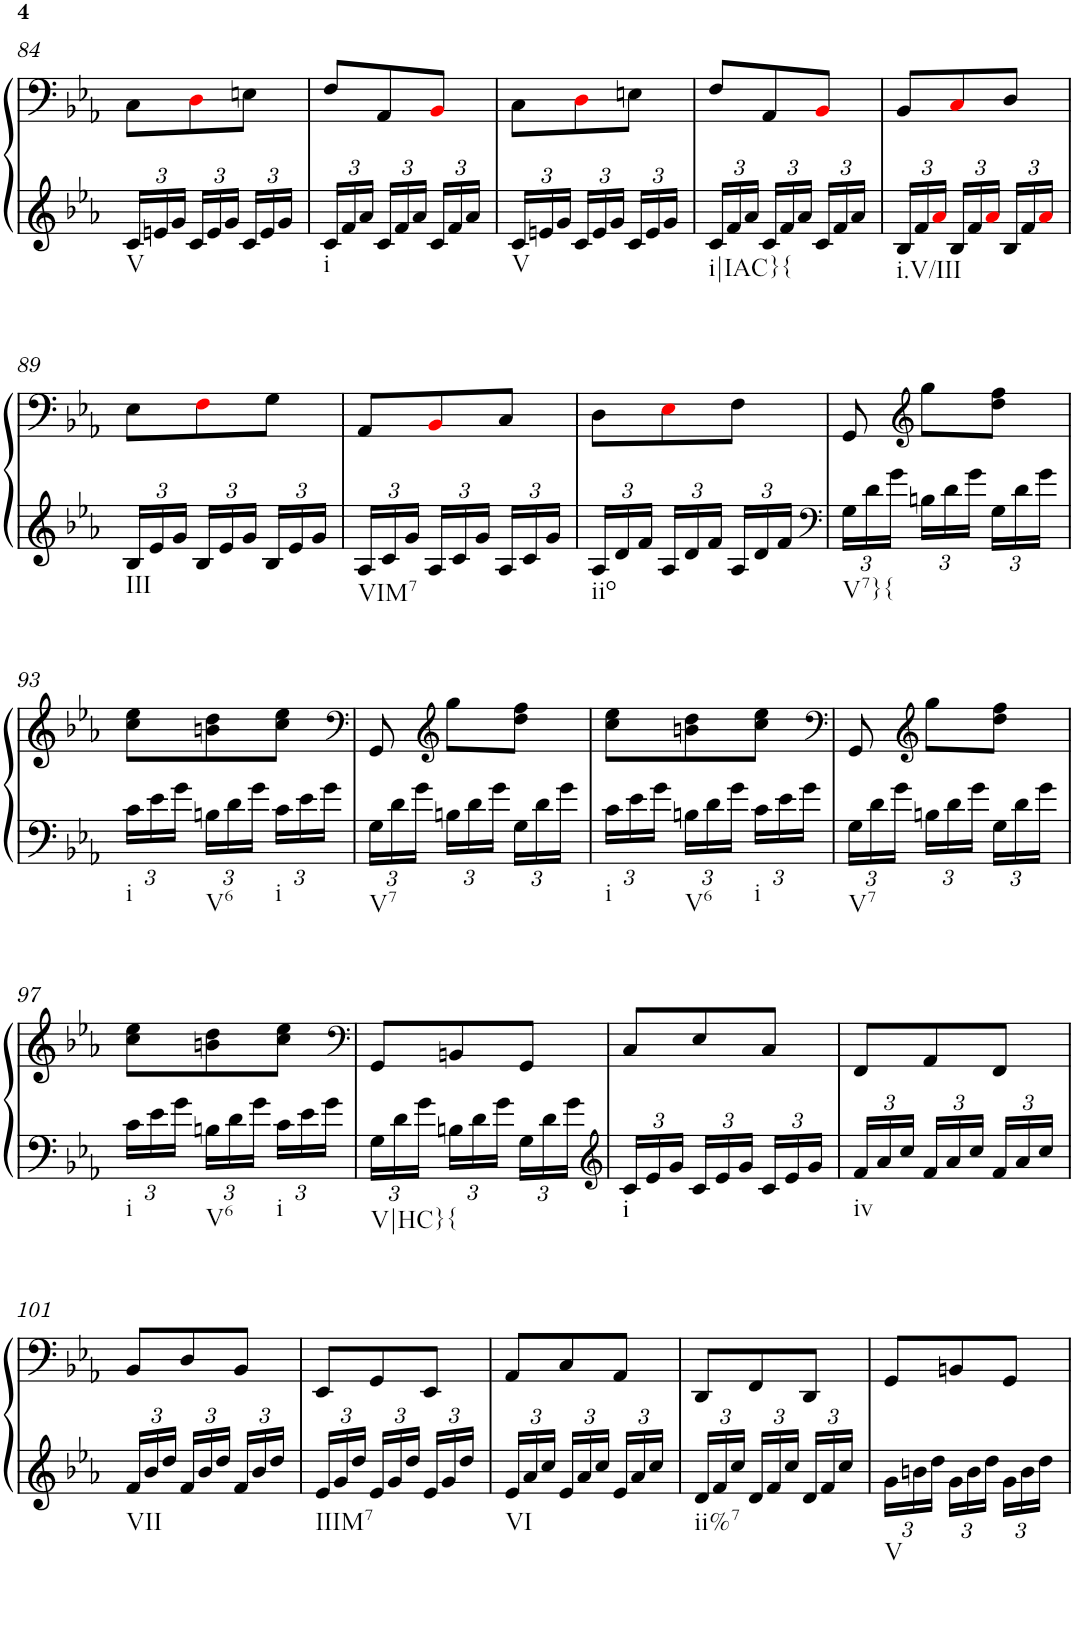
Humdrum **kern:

**kern	**kern
*part1	*part1
*staff2	*staff1
*I"Piano	*
*I'Pno	*
!!LO:PB:g=z
*clefG2	*clefF4
*k[b-e-a-]	*k[b-e-a-]
*c:	*c:
*M3/8	*M3/8
*Xbrackettup	*
=84	=84
!LO:TX:b:t=V	!
24c/LL	8C\L
24en/	.
24g/JJ	.
24c/LL	8Di\
24e/	.
24g/JJ	.
24c/LL	8En\J
24e/	.
24g/JJ	.
=85	=85
!LO:TX:b:t=i	!
24c/LL	8F/L
24f/	.
24a-/JJ	.
24c/LL	8AA-/
24f/	.
24a-/JJ	.
24c/LL	8BB-i/J
24f/	.
24a-/JJ	.
=86	=86
!LO:TX:b:t=V	!
24c/LL	8C\L
24en/	.
24g/JJ	.
24c/LL	8Di\
24e/	.
24g/JJ	.
24c/LL	8En\J
24e/	.
24g/JJ	.
=87	=87
!LO:TX:b:t=i|IAC}{	!
24c/LL	8F/L
24f/	.
24a-/JJ	.
24c/LL	8AA-/
24f/	.
24a-/JJ	.
24c/LL	8BB-i/J
24f/	.
24a-/JJ	.
=88	=88
!LO:TX:b:t=i.V/III	!
24B-/LL	8BB-/L
24f/	.
24a-i/JJ	.
24B-/LL	8Ci/
24f/	.
24a-i/JJ	.
24B-/LL	8D/J
24f/	.
24a-i/JJ	.
!!LO:LB:g=z
=89	=89
!LO:TX:b:t=III	!
24B-/LL	8E-\L
24e-/	.
24g/JJ	.
24B-/LL	8Fi\
24e-/	.
24g/JJ	.
24B-/LL	8G\J
24e-/	.
24g/JJ	.
=90	=90
!LO:TX:b:t=VIM7	!
24A-/LL	8AA-/L
24c/	.
24g/JJ	.
24A-/LL	8BB-i/
24c/	.
24g/JJ	.
24A-/LL	8C/J
24c/	.
24g/JJ	.
=91	=91
!LO:TX:b:t=iio	!
24A-/LL	8D\L
24d/	.
24f/JJ	.
24A-/LL	8E-i\
24d/	.
24f/JJ	.
24A-/LL	8F\J
24d/	.
24f/JJ	.
=92	=92
*clefF4	*
!LO:TX:b:t=V7}{	!
24G\LL	8GG/
24d\	.
24g\JJ	.
*	*clefG2
24Bn\LL	8gg\L
24d\	.
24g\JJ	.
24G\LL	8dd\ 8ff\J
24d\	.
24g\JJ	.
!!LO:LB:g=z
=93	=93
!LO:TX:b:t=i	!
24c\LL	8cc\ 8ee-\L
24e-\	.
24g\JJ	.
!LO:TX:b:t=V6	!
24Bn\LL	8bn\ 8dd\
24d\	.
24g\JJ	.
!LO:TX:b:t=i	!
24c\LL	8cc\ 8ee-\J
24e-\	.
24g\JJ	.
=94	=94
*	*clefF4
!LO:TX:b:t=V7	!
24G\LL	8GG/
24d\	.
24g\JJ	.
*	*clefG2
24Bn\LL	8gg\L
24d\	.
24g\JJ	.
24G\LL	8dd\ 8ff\J
24d\	.
24g\JJ	.
=95	=95
!LO:TX:b:t=i	!
24c\LL	8cc\ 8ee-\L
24e-\	.
24g\JJ	.
!LO:TX:b:t=V6	!
24Bn\LL	8bn\ 8dd\
24d\	.
24g\JJ	.
!LO:TX:b:t=i	!
24c\LL	8cc\ 8ee-\J
24e-\	.
24g\JJ	.
=96	=96
*	*clefF4
!LO:TX:b:t=V7	!
24G\LL	8GG/
24d\	.
24g\JJ	.
*	*clefG2
24Bn\LL	8gg\L
24d\	.
24g\JJ	.
24G\LL	8dd\ 8ff\J
24d\	.
24g\JJ	.
!!LO:LB:g=z
=97	=97
!LO:TX:b:t=i	!
24c\LL	8cc\ 8ee-\L
24e-\	.
24g\JJ	.
!LO:TX:b:t=V6	!
24Bn\LL	8bn\ 8dd\
24d\	.
24g\JJ	.
!LO:TX:b:t=i	!
24c\LL	8cc\ 8ee-\J
24e-\	.
24g\JJ	.
=98	=98
*	*clefF4
!LO:TX:b:t=V|HC}{	!
24G\LL	8GG/L
24d\	.
24g\JJ	.
24Bn\LL	8BBn/
24d\	.
24g\JJ	.
24G\LL	8GG/J
24d\	.
24g\JJ	.
=99	=99
*clefG2	*
!LO:TX:b:t=i	!
24c/LL	8C/L
24e-/	.
24g/JJ	.
24c/LL	8E-/
24e-/	.
24g/JJ	.
24c/LL	8C/J
24e-/	.
24g/JJ	.
=100	=100
!LO:TX:b:t=iv	!
24f/LL	8FF/L
24a-/	.
24cc/JJ	.
24f/LL	8AA-/
24a-/	.
24cc/JJ	.
24f/LL	8FF/J
24a-/	.
24cc/JJ	.
!!LO:LB:g=z
=101	=101
!LO:TX:b:t=VII	!
24f/LL	8BB-/L
24b-/	.
24dd/JJ	.
24f/LL	8D/
24b-/	.
24dd/JJ	.
24f/LL	8BB-/J
24b-/	.
24dd/JJ	.
=102	=102
!LO:TX:b:t=IIIM7	!
24e-/LL	8EE-/L
24g/	.
24dd/JJ	.
24e-/LL	8GG/
24g/	.
24dd/JJ	.
24e-/LL	8EE-/J
24g/	.
24dd/JJ	.
=103	=103
!LO:TX:b:t=VI	!
24e-/LL	8AA-/L
24a-/	.
24cc/JJ	.
24e-/LL	8C/
24a-/	.
24cc/JJ	.
24e-/LL	8AA-/J
24a-/	.
24cc/JJ	.
=104	=104
!LO:TX:b:t=ii%7	!
24d/LL	8DD/L
24f/	.
24cc/JJ	.
24d/LL	8FF/
24f/	.
24cc/JJ	.
24d/LL	8DD/J
24f/	.
24cc/JJ	.
=105	=105
!LO:TX:b:t=V	!
24g\LL	8GG/L
24bn\	.
24dd\JJ	.
24g\LL	8BBn/
24b\	.
24dd\JJ	.
24g\LL	8GG/J
24b\	.
24dd\JJ	.
=	=
*-	*-
